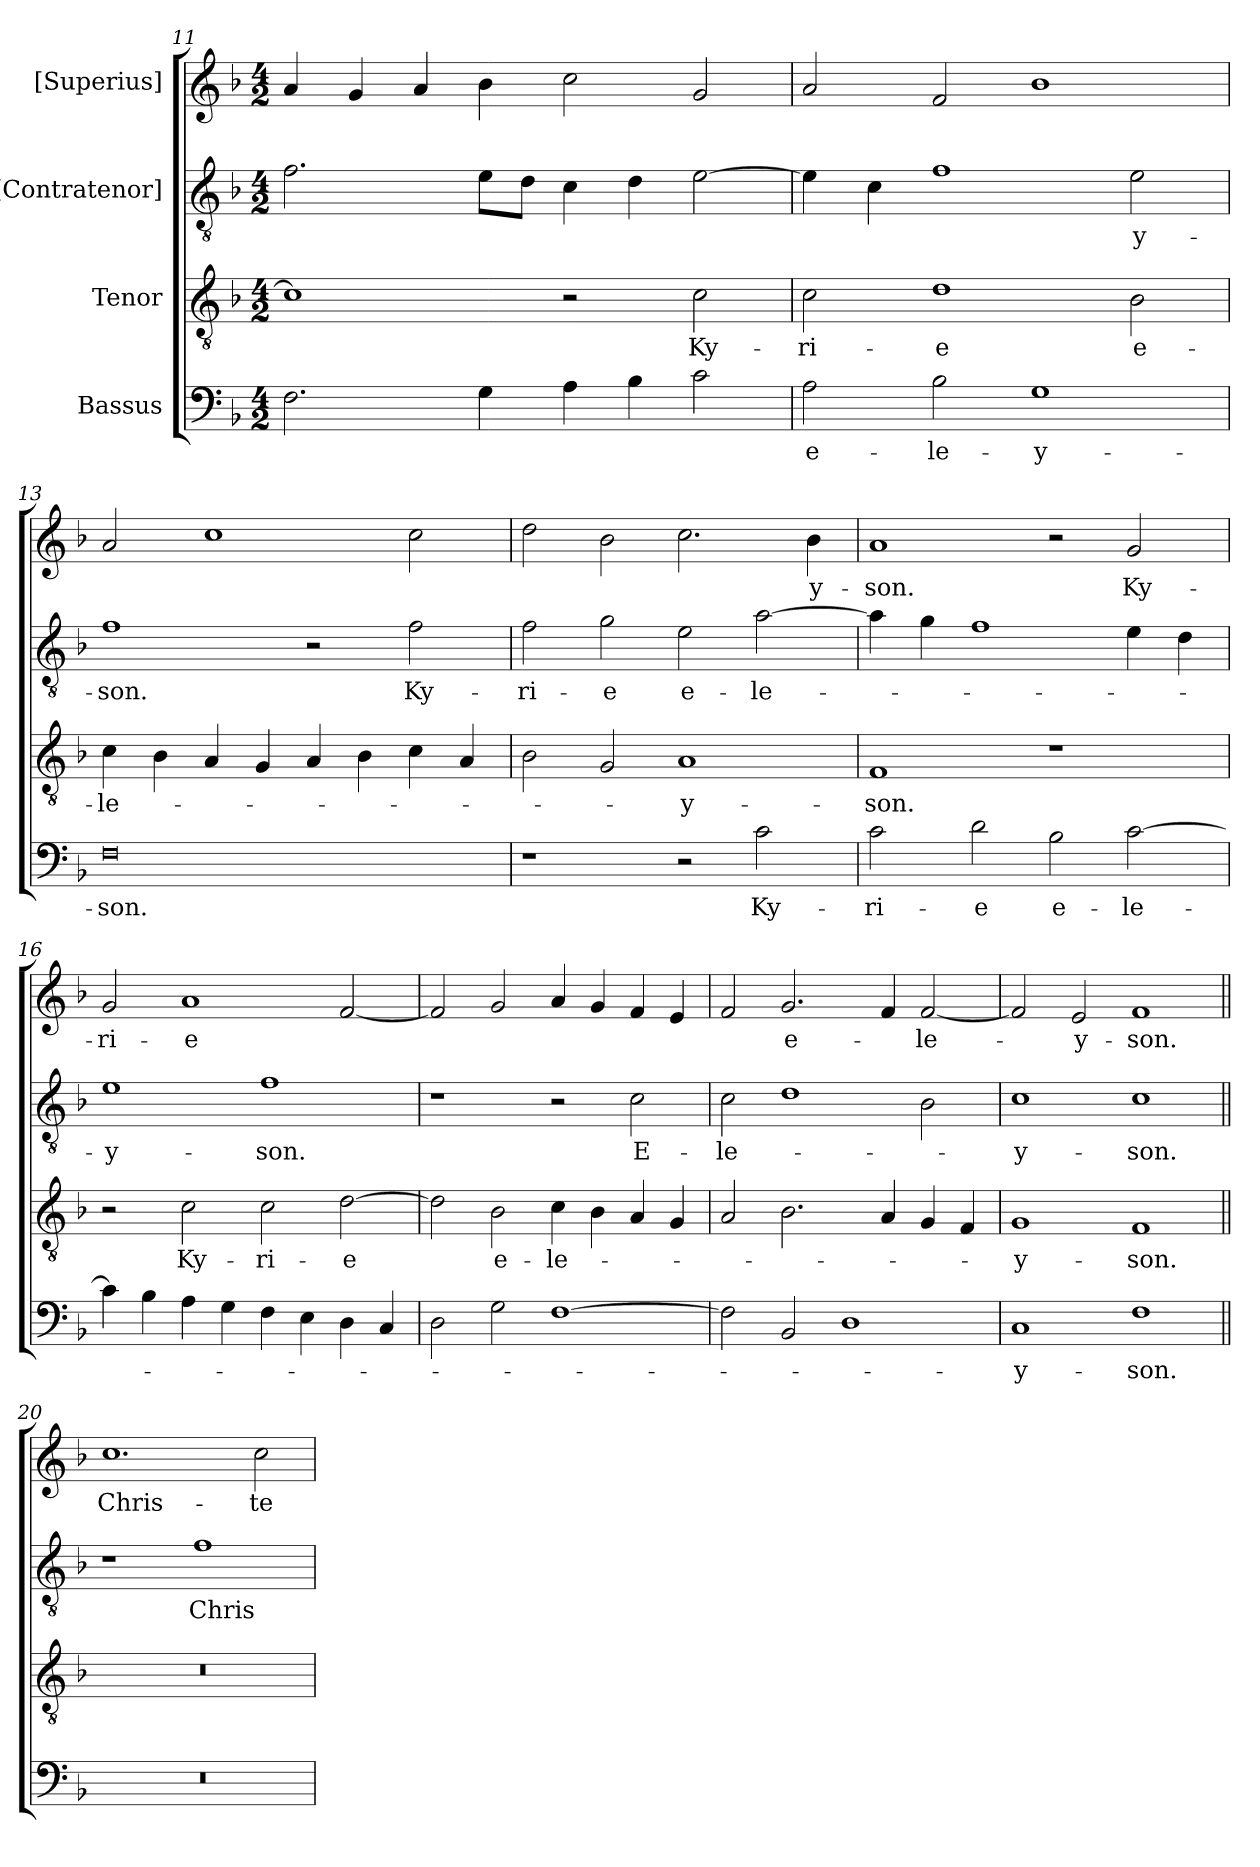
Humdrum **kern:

**kern	**text	**kern	**text	**kern	**text	**kern	**text
*part4	*part4	*part3	*part3	*part2	*part2	*part1	*part1
*staff4	*staff4	*staff3	*staff3	*staff2	*staff2	*staff1	*staff1
*I"Bassus	*	*I"Tenor	*	*I"[Contratenor]	*	*I"[Superius]	*
*clefF4	*	*clefGv2	*	*clefGv2	*	*clefG2	*
*k[b-]	*	*k[b-]	*	*k[b-]	*	*k[b-]	*
*M4/2	*	*M4/2	*	*M4/2	*	*M4/2	*
=11	=11	=11	=11	=11	=11	=11	=11
2.F\	.	1c\]	.	2.f\	.	4a/	.
.	.	.	.	.	.	4g/	.
.	.	.	.	.	.	4a/	.
4G\	.	.	.	8e\L	.	4b-\	.
.	.	.	.	8d\J	.	.	.
4A\	.	2r	.	4c\	.	2cc\	.
4B-\	.	.	.	4d\	.	.	.
2c\	.	2c\	Ky-	[2e\	.	2g/	.
=12	=12	=12	=12	=12	=12	=12	=12
2A\	e-	2c\	-ri-	4e\]	.	2a/	.
.	.	.	.	4c\	.	.	.
2B-\	-le-	1d\	-e	1f\	.	2f/	.
1G\	-y-	.	.	.	.	1b-\	.
.	.	2B-\	e-	2e\	-y-	.	.
=13	=13	=13	=13	=13	=13	=13	=13
0F\	-son.	4c\	-le-	1f\	-son.	2a/	.
.	.	4B-\	.	.	.	.	.
.	.	4A/	.	.	.	1cc\	.
.	.	4G/	.	.	.	.	.
.	.	4A/	.	2r	.	.	.
.	.	4B-\	.	.	.	.	.
.	.	4c\	.	2f\	Ky-	2cc\	.
.	.	4A/	.	.	.	.	.
=14	=14	=14	=14	=14	=14	=14	=14
1r	.	2B-\	.	2f\	-ri-	2dd\	.
.	.	2G/	.	2g\	-e	2b-\	.
2r	.	1A/	-y-	2e\	e-	2.cc\	.
2c\	Ky-	.	.	[2a\	-le-	.	.
.	.	.	.	.	.	4b-\	-y-
=15	=15	=15	=15	=15	=15	=15	=15
2c\	-ri-	1F/	-son.	4a\]	.	1a/	-son.
.	.	.	.	4g\	.	.	.
2d\	-e	.	.	1f\	.	.	.
2B-\	e-	1r	.	.	.	2r	.
[2c\	-le-	.	.	4e\	.	2g/	Ky-
.	.	.	.	4d\	.	.	.
=16	=16	=16	=16	=16	=16	=16	=16
4c\]	.	2r	.	1e\	-y-	2g/	-ri-
4B-\	.	.	.	.	.	.	.
4A\	.	2c\	Ky-	.	.	1a/	-e
4G\	.	.	.	.	.	.	.
4F\	.	2c\	-ri-	1f\	-son.	.	.
4E\	.	.	.	.	.	.	.
4D\	.	[2d\	-e	.	.	[2f/	.
4C/	.	.	.	.	.	.	.
=17	=17	=17	=17	=17	=17	=17	=17
2D\	.	2d\]	.	1r	.	2f/]	.
2G\	.	2B-\	e-	.	.	2g/	.
[1F\	.	4c\	-le-	2r	.	4a/	.
.	.	4B-\	.	.	.	4g/	.
.	.	4A/	.	2c\	E-	4f/	.
.	.	4G/	.	.	.	4e/	.
=18	=18	=18	=18	=18	=18	=18	=18
2F\]	.	2A/	.	2c\	-le-	2f/	.
2BB-/	.	2.B-\	.	1d\	.	2.g/	e-
1D\	.	.	.	.	.	.	.
.	.	4A/	.	.	.	4f/	.
.	.	4G/	.	2B-\	.	[2f/	-le-
.	.	4F/	.	.	.	.	.
=19	=19	=19	=19	=19	=19	=19	=19
1C/	-y-	1G/	-y-	1c\	-y-	2f/]	.
.	.	.	.	.	.	2e/	-y-
1F\	-son.	1F/	-son.	1c\	-son.	1f/	-son.
=20||	=20||	=20||	=20||	=20||	=20||	=20||	=20||
0r	.	0r	.	1r	.	1.cc\	Chris-
.	.	.	.	1f\	Chris-	.	.
.	.	.	.	.	.	2cc\	-te
=	=	=	=	=	=	=	=
*-	*-	*-	*-	*-	*-	*-	*-
